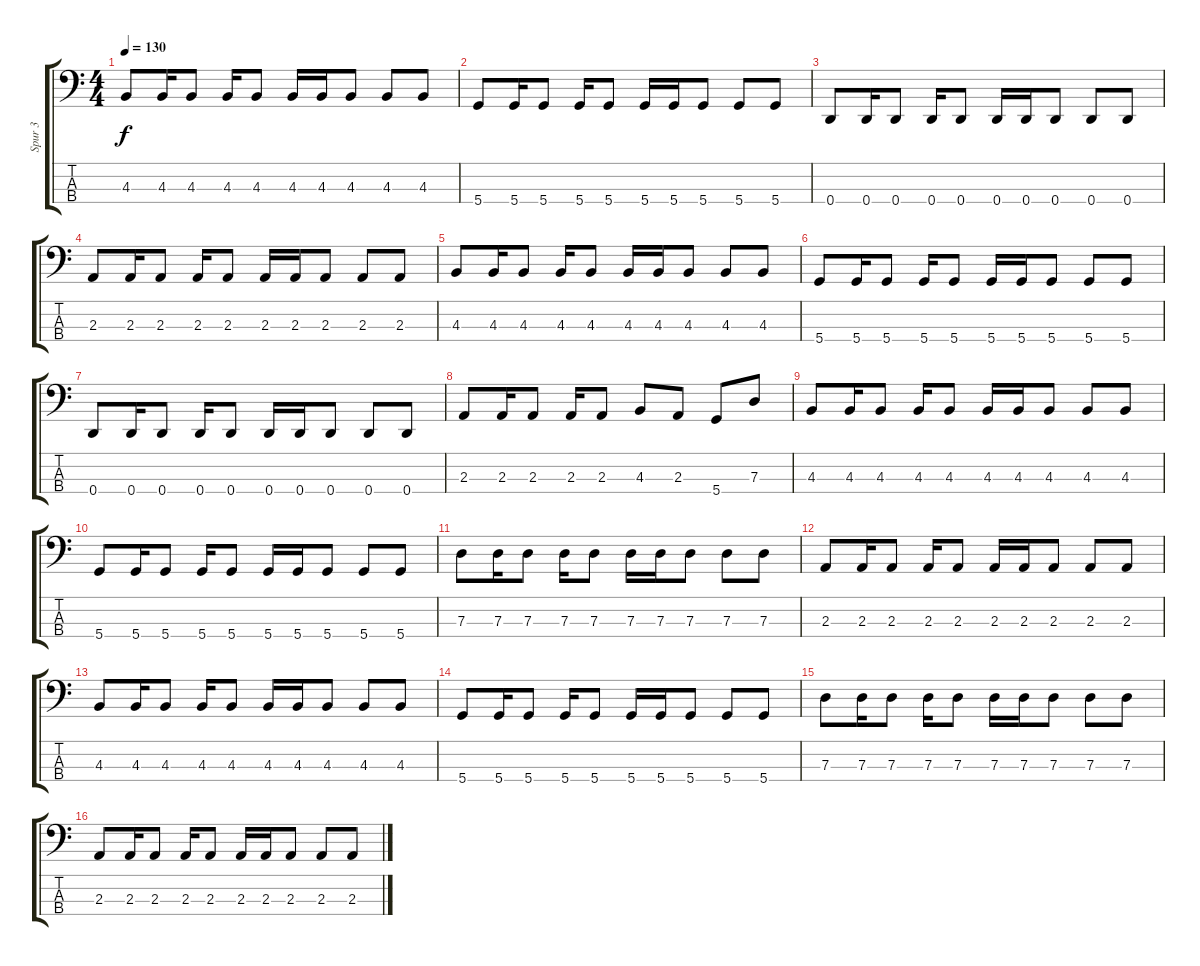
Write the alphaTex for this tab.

\track ("Spur 3" "Spur 3") {instrument electricbasspick}
\staff {score tabs}
\tuning (G2 D2 G1 D1) {hide}
\ts (4 4)
\tempo 130
\clef f4
\ks c
4.3.8{dy f} 4.3.16 4.3.8 4.3.16 4.3.8 4.3.16 4.3.16 4.3.8 4.3.8 4.3.8 |
5.4.8 5.4.16 5.4.8 5.4.16 5.4.8 5.4.16 5.4.16 5.4.8 5.4.8 5.4.8 |
0.4.8 0.4.16 0.4.8 0.4.16 0.4.8 0.4.16 0.4.16 0.4.8 0.4.8 0.4.8 |
2.3.8 2.3.16 2.3.8 2.3.16 2.3.8 2.3.16 2.3.16 2.3.8 2.3.8 2.3.8 |
4.3.8 4.3.16 4.3.8 4.3.16 4.3.8 4.3.16 4.3.16 4.3.8 4.3.8 4.3.8 |
5.4.8 5.4.16 5.4.8 5.4.16 5.4.8 5.4.16 5.4.16 5.4.8 5.4.8 5.4.8 |
0.4.8 0.4.16 0.4.8 0.4.16 0.4.8 0.4.16 0.4.16 0.4.8 0.4.8 0.4.8 |
2.3.8 2.3.16 2.3.8 2.3.16 2.3.8 4.3.8 2.3.8 5.4.8 7.3.8 |
4.3.8 4.3.16 4.3.8 4.3.16 4.3.8 4.3.16 4.3.16 4.3.8 4.3.8 4.3.8 |
5.4.8 5.4.16 5.4.8 5.4.16 5.4.8 5.4.16 5.4.16 5.4.8 5.4.8 5.4.8 |
7.3.8 7.3.16 7.3.8 7.3.16 7.3.8 7.3.16 7.3.16 7.3.8 7.3.8 7.3.8 |
2.3.8 2.3.16 2.3.8 2.3.16 2.3.8 2.3.16 2.3.16 2.3.8 2.3.8 2.3.8 |
4.3.8 4.3.16 4.3.8 4.3.16 4.3.8 4.3.16 4.3.16 4.3.8 4.3.8 4.3.8 |
5.4.8 5.4.16 5.4.8 5.4.16 5.4.8 5.4.16 5.4.16 5.4.8 5.4.8 5.4.8 |
7.3.8 7.3.16 7.3.8 7.3.16 7.3.8 7.3.16 7.3.16 7.3.8 7.3.8 7.3.8 |
2.3.8 2.3.16 2.3.8 2.3.16 2.3.8 2.3.16 2.3.16 2.3.8 2.3.8 2.3.8
